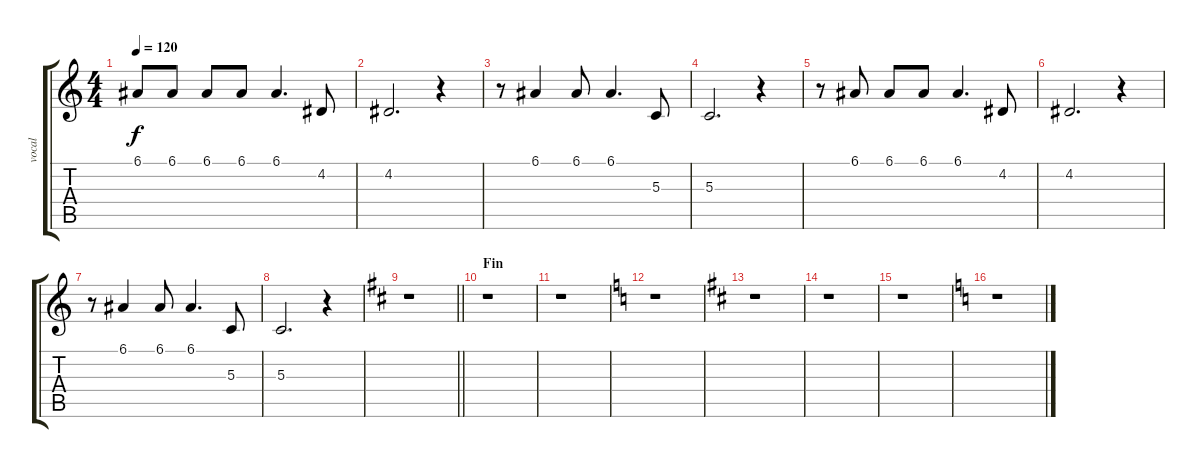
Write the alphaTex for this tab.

\track ("vocal" "vocal") {instrument violin}
\staff {score tabs}
\tuning (E4 B3 G3 D3 A2 E2) {hide}
\ts (4 4)
\tempo 120
\clef g2
\ks c
6.1{t}.8{dy f} 6.1.8 6.1.8 6.1.8 6.1.4{d} 4.2.8 |
4.2.2{d} r.4 |
r.8 6.1.4 6.1.8 6.1.4{d} 5.3.8 |
5.3.2{d} r.4 |
r.8 6.1.8 6.1.8 6.1.8 6.1.4{d} 4.2.8 |
4.2.2{d} r.4 |
r.8 6.1.4 6.1.8 6.1.4{d} 5.3.8 |
5.3.2{d} r.4 |
\barLineRight lightlight
\ks d
r.1 |
\section ("" "Fin")
r.1 |
r.1 |
\ks c
r.1 |
\ks d
r.1 |
r.1 |
r.1 |
\ks c
r.1
